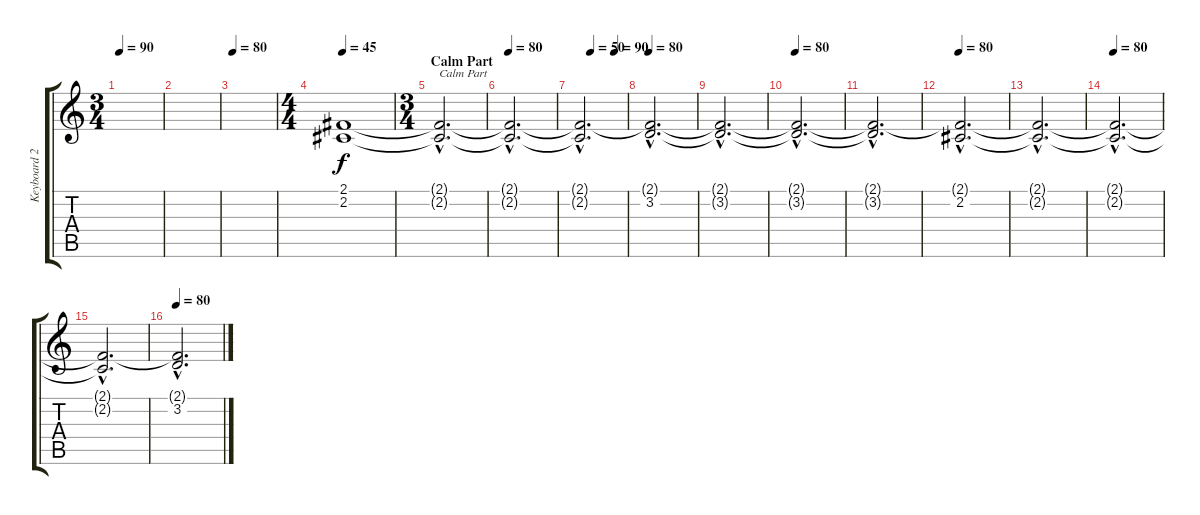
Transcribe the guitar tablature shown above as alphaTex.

\track ("Keyboard 2" "Keyboard 2") {instrument choiraahs}
\staff {score tabs}
\tuning (E4 B3 G3 D3 A2 E2) {hide}
\ts (3 4)
\tempo 90
\clef g2
\ks c
|
|
\tempo 80
|
\ts (4 4)
\tempo 45
(2.1 2.2).1{volume 4} |
\ts (3 4)
\section ("" "Calm Part")
(2.1{hac t} 2.2{hac t}).2{d txt "Calm Part"} |
\tempo 80
(2.1{hac t} 2.2{hac t}).2{d} |
\tempo (50 0.25)
\tempo (90 0.75)
(2.1{hac t} 2.2{hac t}).2{d} |
\tempo 80
(2.1{hac t} 3.2{hac}).2{d} |
(2.1{hac t} 3.2{hac t}).2{d} |
\tempo 80
(2.1{hac t} 3.2{hac t}).2{d} |
(2.1{hac t} 3.2{hac t}).2{d} |
\tempo 80
(2.1{hac t} 2.2{hac}).2{d} |
(2.1{hac t} 2.2{hac t}).2{d} |
\tempo 80
(2.1{hac t} 2.2{hac t}).2{d} |
(2.1{hac t} 2.2{hac t}).2{d} |
\tempo 80
(2.1{hac t} 3.2{hac}).2{d}
